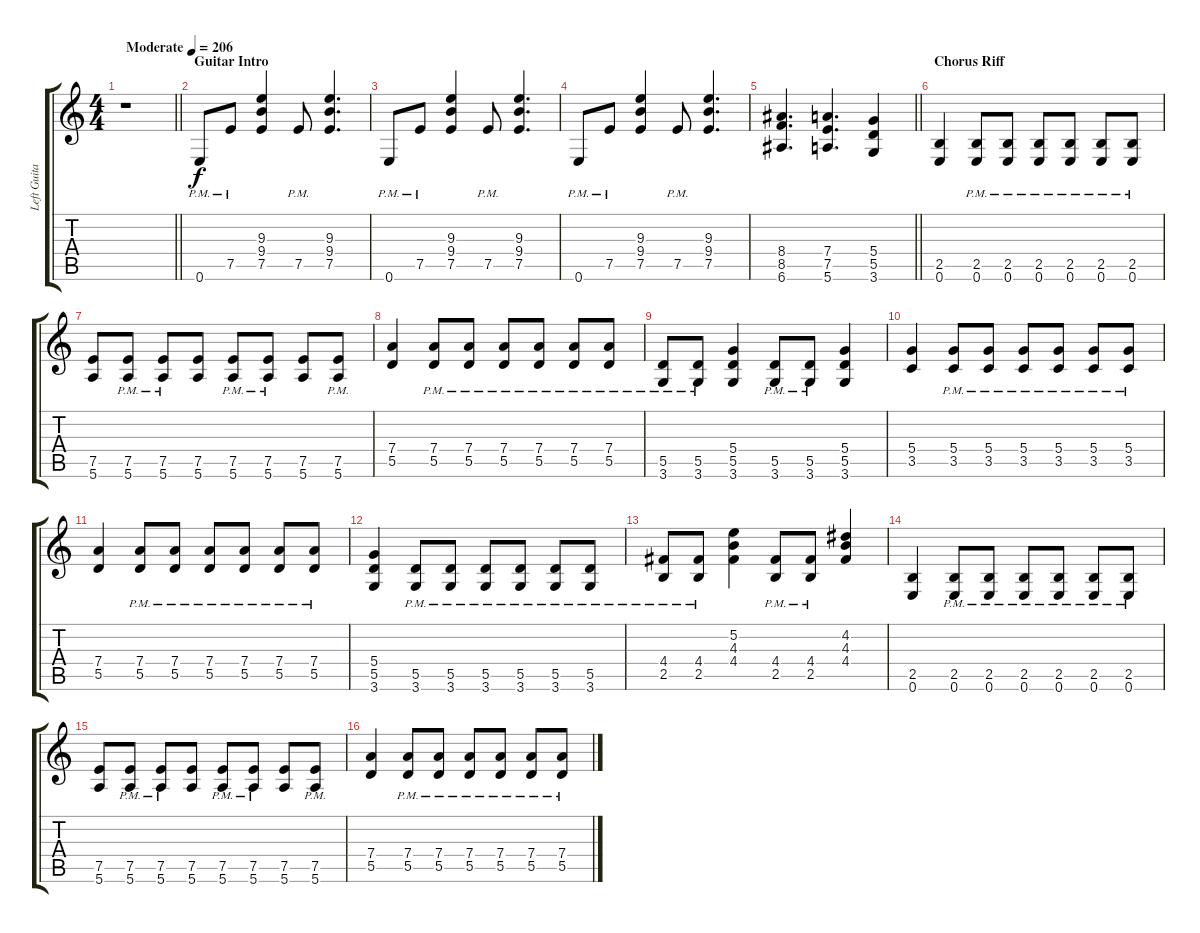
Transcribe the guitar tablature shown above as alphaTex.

\track ("Left Guitar" "Left Guita") {instrument distortionguitar}
\staff {score tabs}
\tuning (E4 B3 G3 D3 A2 E2) {hide}
\ts (4 4)
\tempo (206 "Moderate")
\clef g2
\barLineRight lightlight
\ks c
r.1{dy f instrument distortionguitar} |
\section ("" "Guitar Intro")
0.6{pm}.8 7.5{pm}.8 (9.3 9.4 7.5).4 7.5{pm}.8 (9.3 9.4 7.5).4{d} |
0.6{pm}.8 7.5{pm}.8 (9.3 9.4 7.5).4 7.5{pm}.8 (9.3 9.4 7.5).4{d} |
0.6{pm}.8 7.5{pm}.8 (9.3 9.4 7.5).4 7.5{pm}.8 (9.3 9.4 7.5).4{d} |
\barLineRight lightlight
(8.4 8.5 6.6).4{d} (7.4 7.5 5.6).4{d} (5.4 5.5 3.6).4 |
\section ("" "Chorus Riff")
(2.5 0.6).4 (2.5{pm} 0.6{pm}).8 (2.5{pm} 0.6{pm}).8 (2.5{pm} 0.6{pm}).8 (2.5{pm} 0.6{pm}).8 (2.5{pm} 0.6{pm}).8 (2.5{pm} 0.6{pm}).8 |
(7.5 5.6).8 (7.5{pm} 5.6{pm}).8 (7.5{pm} 5.6{pm}).8 (7.5 5.6).8 (7.5{pm} 5.6{pm}).8 (7.5{pm} 5.6{pm}).8 (7.5 5.6).8 (7.5{pm} 5.6{pm}).8 |
(7.4 5.5).4 (7.4{pm} 5.5{pm}).8 (7.4{pm} 5.5{pm}).8 (7.4{pm} 5.5{pm}).8 (7.4{pm} 5.5{pm}).8 (7.4{pm} 5.5{pm}).8 (7.4{pm} 5.5{pm}).8 |
(5.5{pm} 3.6{pm}).8 (5.5{pm} 3.6{pm}).8 (5.4 5.5 3.6).4 (5.5{pm} 3.6{pm}).8 (5.5{pm} 3.6{pm}).8 (5.4 5.5 3.6).4 |
(5.4 3.5).4 (5.4{pm} 3.5{pm}).8 (5.4{pm} 3.5{pm}).8 (5.4{pm} 3.5{pm}).8 (5.4{pm} 3.5{pm}).8 (5.4{pm} 3.5{pm}).8 (5.4{pm} 3.5{pm}).8 |
(7.4 5.5).4 (7.4{pm} 5.5{pm}).8 (7.4{pm} 5.5{pm}).8 (7.4{pm} 5.5{pm}).8 (7.4{pm} 5.5{pm}).8 (7.4{pm} 5.5{pm}).8 (7.4{pm} 5.5{pm}).8 |
(5.4 5.5 3.6).4 (5.5{pm} 3.6{pm}).8 (5.5{pm} 3.6{pm}).8 (5.5{pm} 3.6{pm}).8 (5.5{pm} 3.6{pm}).8 (5.5{pm} 3.6{pm}).8 (5.5{pm} 3.6{pm}).8 |
(4.4{pm} 2.5{pm}).8 (4.4{pm} 2.5{pm}).8 (5.2 4.3 4.4).4 (4.4{pm} 2.5{pm}).8 (4.4{pm} 2.5{pm}).8 (4.2 4.3 4.4).4 |
(2.5 0.6).4 (2.5{pm} 0.6{pm}).8 (2.5{pm} 0.6{pm}).8 (2.5{pm} 0.6{pm}).8 (2.5{pm} 0.6{pm}).8 (2.5{pm} 0.6{pm}).8 (2.5{pm} 0.6{pm}).8 |
(7.5 5.6).8 (7.5{pm} 5.6{pm}).8 (7.5{pm} 5.6{pm}).8 (7.5 5.6).8 (7.5{pm} 5.6{pm}).8 (7.5{pm} 5.6{pm}).8 (7.5 5.6).8 (7.5{pm} 5.6{pm}).8 |
(7.4 5.5).4 (7.4{pm} 5.5{pm}).8 (7.4{pm} 5.5{pm}).8 (7.4{pm} 5.5{pm}).8 (7.4{pm} 5.5{pm}).8 (7.4{pm} 5.5{pm}).8 (7.4{pm} 5.5{pm}).8
